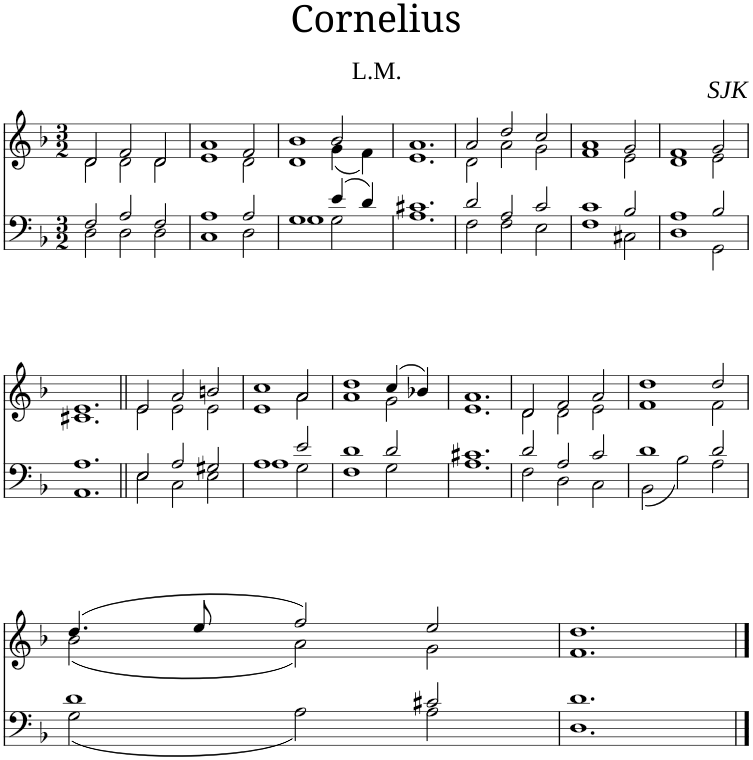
**kern	**kern
*part1	*part1
*staff2	*staff1
*I"Piano	*
*I'Pno	*
*clefF4	*clefG2
*k[b-]	*k[b-]
*M3/2	*M3/2
=1	=1
*^	*^
2F/	2D\	2d/	2d\
2A/	2D\	2f/	2d\
2F/	2D\	2d/	2d\
=2	=2	=2	=2
1A	1C	1a	1e
2A/	2D\	2f/	2d\
=3	=3	=3	=3
1G	1G	1b-	1d
4e/	2G\	2b-/	(4g\
4d/	.	.	4f\)
=4	=4	=4	=4
1.c#X	1.A	1.a	1.e
=5	=5	=5	=5
2d/	2F\	2a/	2d\
2A/	2F\	2dd/	2a\
2c/	2E\	2cc/	2g\
=6	=6	=6	=6
1c	1F	1a	1f
2B-/	2C#X\	2g/	2e\
=7	=7	=7	=7
1A	1D	1f	1d
2B-/	2GG\	2g/	2e\
!!LO:LB:g=z	!!
=8	=8	=8	=8
1.A	1.AA	1.e	1.c#X
=9||	=9||	=9||	=9||
2E/	2E\	2e/	2e\
2A/	2C\	2a/	2e\
2G#X/	2E\	2bn/	2e\
=10	=10	=10	=10
1A	1A	1cc	1e
2e/	2G\	2a/	2a\
=11	=11	=11	=11
1d	1F	1dd	1a
2d/	2G\	(4cc/	2g\
.	.	4b-X/)	.
=12	=12	=12	=12
1.c#X	1.A	1.a	1.e
=13	=13	=13	=13
2d/	2F\	2d/	2d\
2A/	2D\	2f/	2d\
2c/	2C\	2a/	2e\
=14	=14	=14	=14
1d	2BB-\	1dd	1f
.	2B-\	.	.
2d/	2A\	2dd/	2f\
!!LO:LB:g=z	!!
=15	=15	=15	=15
1d	2G\	(4.dd/	(2b-\
.	.	8ee/	.
.	2A\	2ff/)	2a\)
2c#X/	2A\	2ee/	2g\
=16	=16	=16	=16
1.d	1.D	1.dd	1.f
*v	*v	*	*
*	*v	*v
==	==
*-	*-
